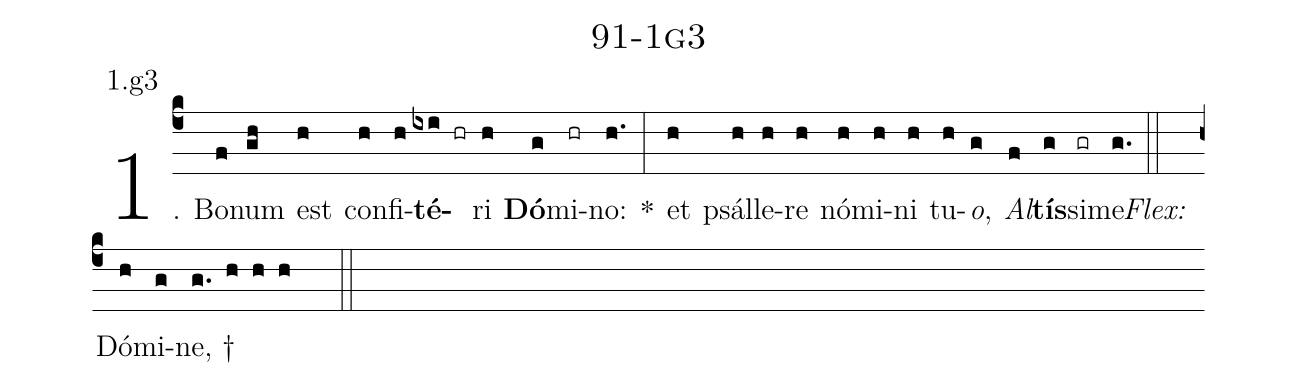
name: 91-1g3;
annotation: 1.g3;
%%
(c4)1. Bo(f)num(gh) est(h) con(h)fi(h)<b>té</b>(ixi hr)ri(h) <b>Dó</b>(g)mi(hr)no:(h.) *(:) et(h) psál(h)le(h)re(h) nó(h)mi(h)ni(h) tu(h)<i>o</i>,(g) <i>Al</i>(f)<b>tís</b>(g)si(gr)me.(g.) (::)
<i>Flex:</i>()  Dó(h)mi(g)ne, †(g. h h h  ::)
